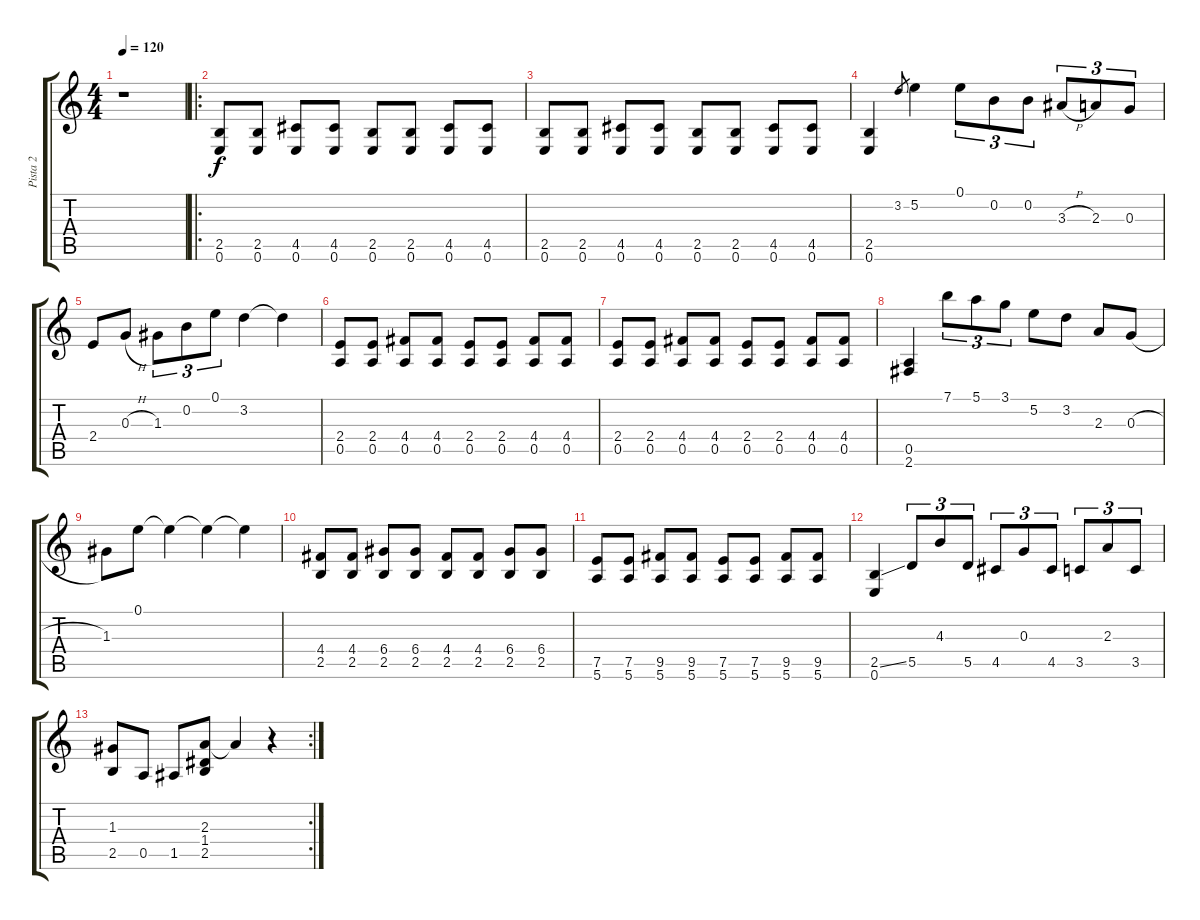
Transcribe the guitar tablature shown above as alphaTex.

\track ("Pista 2" "Pista 2") {instrument acousticguitarnylon}
\staff {score tabs}
\tuning (E4 B3 G3 D3 A2 E2) {hide}
\ts (4 4)
\tempo 120
\clef g2
\ks c
r.1{dy f instrument acousticguitarnylon} |
\ro
(2.5 0.6).8 (2.5 0.6).8 (4.5 0.6).8 (4.5 0.6).8 (2.5 0.6).8 (2.5 0.6).8 (4.5 0.6).8 (4.5 0.6).8 |
(2.5 0.6).8 (2.5 0.6).8 (4.5 0.6).8 (4.5 0.6).8 (2.5 0.6).8 (2.5 0.6).8 (4.5 0.6).8 (4.5 0.6).8 |
(2.5 0.6).4 3.2.8{gr} 5.2.4 0.1.8{tu (3 2)} 0.2.8{tu (3 2)} 0.2.8{tu (3 2)} 3.3{h}.8{tu (3 2)} 2.3.8{tu (3 2)} 0.3.8{tu (3 2)} |
2.4.8 0.3{h}.8 1.3.8{tu (3 2)} 0.2.8{tu (3 2)} 0.1.8{tu (3 2)} 3.2.4 3.2{t}.4 |
(2.4 0.5).8 (2.4 0.5).8 (4.4 0.5).8 (4.4 0.5).8 (2.4 0.5).8 (2.4 0.5).8 (4.4 0.5).8 (4.4 0.5).8 |
(2.4 0.5).8 (2.4 0.5).8 (4.4 0.5).8 (4.4 0.5).8 (2.4 0.5).8 (2.4 0.5).8 (4.4 0.5).8 (4.4 0.5).8 |
(0.5 2.6).4 7.1.8{tu (3 2)} 5.1.8{tu (3 2)} 3.1.8{tu (3 2)} 5.2.8 3.2.8 2.3.8 0.3{h}.8 |
1.3.8 0.1.8 0.1{t}.4 0.1{t}.4 0.1{t}.4 |
(4.4 2.5).8 (4.4 2.5).8 (6.4 2.5).8 (6.4 2.5).8 (4.4 2.5).8 (4.4 2.5).8 (6.4 2.5).8 (6.4 2.5).8 |
(7.5 5.6).8 (7.5 5.6).8 (9.5 5.6).8 (9.5 5.6).8 (7.5 5.6).8 (7.5 5.6).8 (9.5 5.6).8 (9.5 5.6).8 |
(2.5{ss} 0.6).4 5.5.8{tu (3 2)} 4.3.8{tu (3 2)} 5.5.8{tu (3 2)} 4.5.8{tu (3 2)} 0.3.8{tu (3 2)} 4.5.8{tu (3 2)} 3.5.8{tu (3 2)} 2.3.8{tu (3 2)} 3.5.8{tu (3 2)} |
\rc 2
(1.3 2.5).8 0.5.8 1.5.8 (2.3 1.4 2.5).8 2.3{t}.4 r.4
